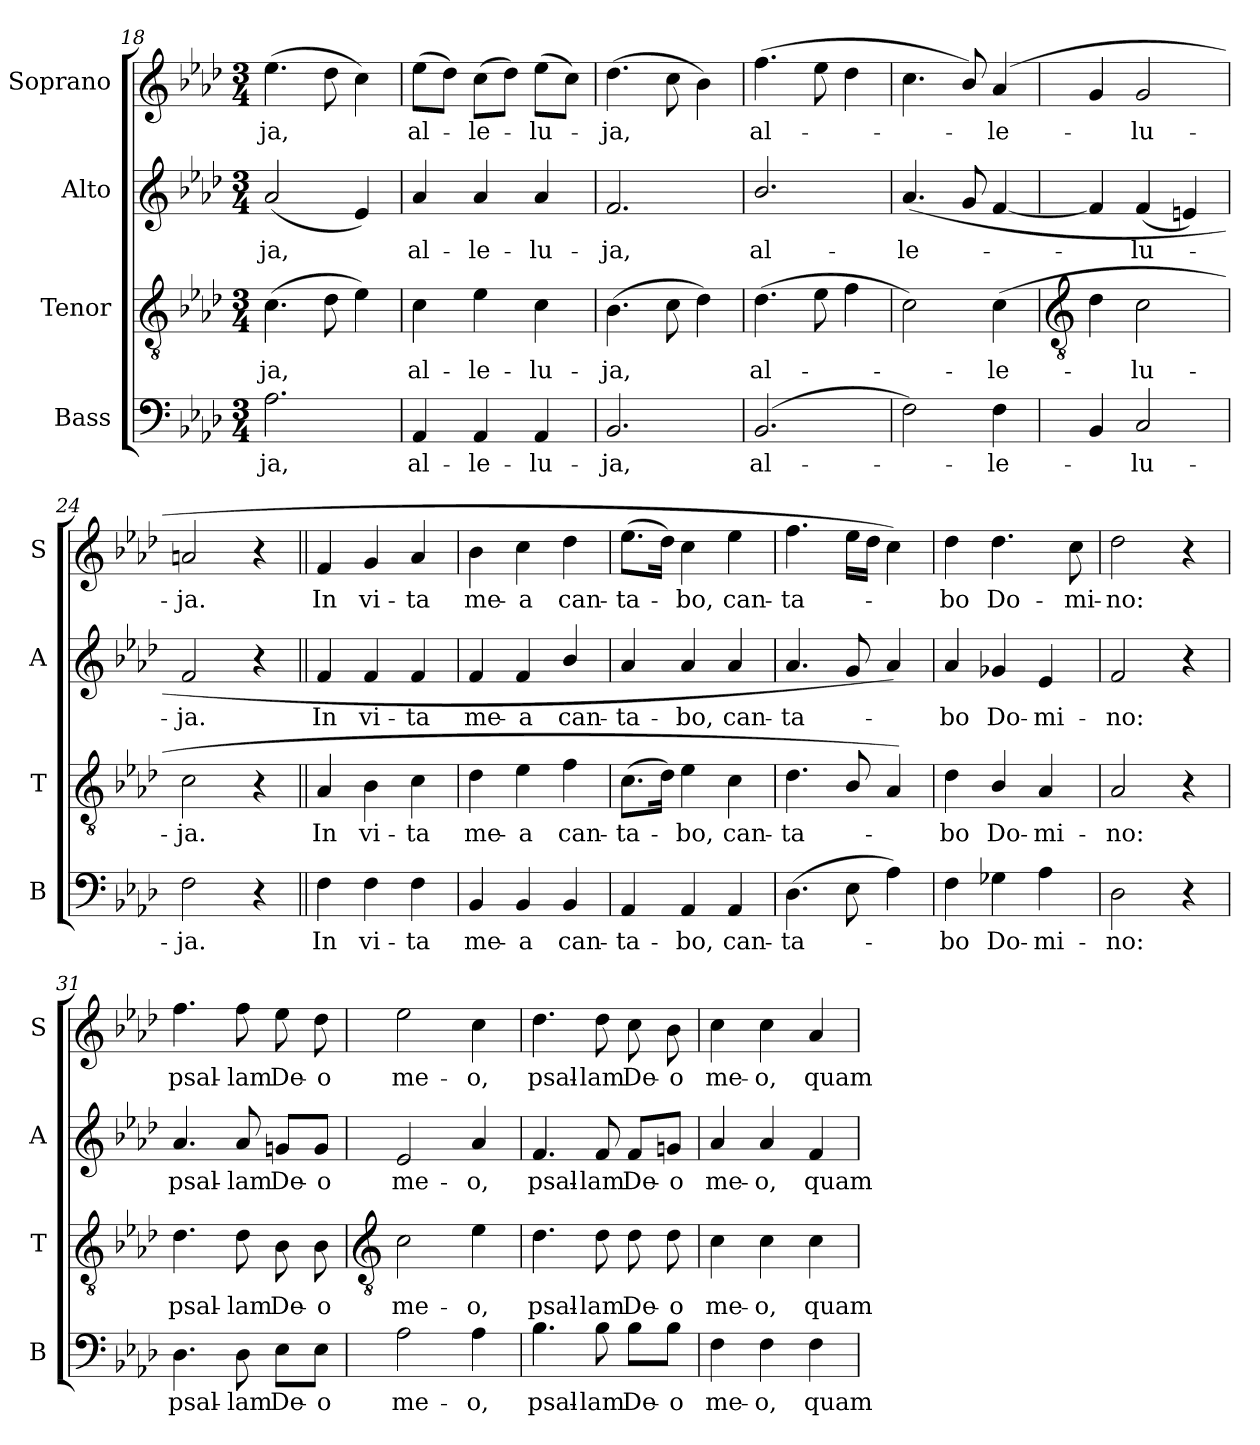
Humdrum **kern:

**kern	**text	**kern	**text	**kern	**text	**kern	**text
*part4	*part4	*part3	*part3	*part2	*part2	*part1	*part1
*staff4	*staff4	*staff3	*staff3	*staff2	*staff2	*staff1	*staff1
*I"Bass	*	*I"Tenor	*	*I"Alto	*	*I"Soprano	*
*I'B	*	*I'T	*	*I'A	*	*I'S	*
*clefF4	*	*clefGv2	*	*clefG2	*	*clefG2	*
*k[b-e-a-d-]	*	*k[b-e-a-d-]	*	*k[b-e-a-d-]	*	*k[b-e-a-d-]	*
*A-:	*	*A-:	*	*A-:	*	*A-:	*
*M3/4	*	*M3/4	*	*M3/4	*	*M3/4	*
=18	=18	=18	=18	=18	=18	=18	=18
!	!LO:LY:b	!	!LO:LY:b	!	!LO:LY:b	!	!LO:LY:b
2.A-	-ja,	(>4.c	-ja,	(<2a-	-ja,	(>4.ee-	ja,
.	.	8d-	.	.	.	8dd-	.
.	.	4e-)	.	4e-)	.	4cc)	.
=19	=19	=19	=19	=19	=19	=19	=19
!	!LO:LY:b	!	!LO:LY:b	!	!LO:LY:b	!	!LO:LY:b
4AA-	al-	4c	al-	4a-	al-	(>8ee-L	al-
.	.	.	.	.	.	8dd-J)	.
!	!LO:LY:b	!	!LO:LY:b	!	!LO:LY:b	!	!LO:LY:b
4AA-	-le-	4e-	-le-	4a-	-le-	(>8ccL	le-
.	.	.	.	.	.	8dd-J)	.
!	!LO:LY:b	!	!LO:LY:b	!	!LO:LY:b	!	!LO:LY:b
4AA-	-lu-	4c	-lu-	4a-	-lu-	(>8ee-L	lu-
.	.	.	.	.	.	8ccJ)	.
=20	=20	=20	=20	=20	=20	=20	=20
!	!LO:LY:b	!	!LO:LY:b	!	!LO:LY:b	!	!LO:LY:b
2.BB-	-ja,	(>4.B-	-ja,	2.f	-ja,	(>4.dd-	ja,
.	.	8c	.	.	.	8cc	.
.	.	4d-)	.	.	.	4b-)	.
=21	=21	=21	=21	=21	=21	=21	=21
!	!LO:LY:b	!	!LO:LY:b	!	!LO:LY:b	!	!LO:LY:b
(<2.BB-	al-	(>4.d-	al-	2.b-/	al-	(>4.ff	al-
.	.	8e-	.	.	.	8ee-	.
.	.	4f	.	.	.	4dd-	.
=22	=22	=22	=22	=22	=22	=22	=22
!	!	!	!	!	!LO:LY:b	!	!
2F)	.	2c)	.	(<4.a-	-le-	4.cc	.
.	.	.	.	8g	.	8b-/)	.
!	!LO:LY:b	!	!LO:LY:b	!	!	!	!LO:LY:b
4F	le-	(<4c	le-	[4f	.	(>4a-	le-
!!LO:LB:g=z
=23	=23	=23	=23	=23	=23	=23	=23
*	*	*clefGv2	*	*	*	*	*
4BB-	.	4d-	.	4f]	.	4g	.
!	!LO:LY:b	!	!LO:LY:b	!	!LO:LY:b	!	!LO:LY:b
2C	lu-	2c	lu-	(<4f	lu-	2g	lu-
.	.	.	.	4en)	.	.	.
=24	=24	=24	=24	=24	=24	=24	=24
!	!LO:LY:b	!	!LO:LY:b	!	!LO:LY:b	!	!LO:LY:b
2F	-ja.	2c	-ja.	2f	ja.	2an	-ja.
4r	.	4r	.	4r	.	4r	.
=25||	=25||	=25||	=25||	=25||	=25||	=25||	=25||
!	!LO:LY:b	!	!LO:LY:b	!	!LO:LY:b	!	!LO:LY:b
4F	In	4A-	In	4f	In	4f	In
!	!LO:LY:b	!	!LO:LY:b	!	!LO:LY:b	!	!LO:LY:b
4F	vi-	4B-	vi-	4f	vi-	4g	vi-
!	!LO:LY:b	!	!LO:LY:b	!	!LO:LY:b	!	!LO:LY:b
4F	-ta	4c	-ta	4f	-ta	4a-	-ta
=26	=26	=26	=26	=26	=26	=26	=26
!	!LO:LY:b	!	!LO:LY:b	!	!LO:LY:b	!	!LO:LY:b
4BB-	me-	4d-	me-	4f	me-	4b-	me-
!	!LO:LY:b	!	!LO:LY:b	!	!LO:LY:b	!	!LO:LY:b
4BB-	-a	4e-	-a	4f	-a	4cc	-a
!	!LO:LY:b	!	!LO:LY:b	!	!LO:LY:b	!	!LO:LY:b
4BB-	can-	4f	can-	4b-/	can-	4dd-	can-
=27	=27	=27	=27	=27	=27	=27	=27
!	!LO:LY:b	!	!LO:LY:b	!	!LO:LY:b	!	!LO:LY:b
4AA-	-ta-	(>8.cL	-ta-	4a-	-ta-	(>8.ee-L	-ta-
.	.	16d-J)	.	.	.	16dd-J)	.
!	!LO:LY:b	!	!LO:LY:b	!	!LO:LY:b	!	!LO:LY:b
4AA-	-bo,	4e-	bo,	4a-	-bo,	4cc	bo,
!	!LO:LY:b	!	!LO:LY:b	!	!LO:LY:b	!	!LO:LY:b
4AA-	can-	4c	can-	4a-	can-	4ee-	can-
=28	=28	=28	=28	=28	=28	=28	=28
!	!LO:LY:b	!	!LO:LY:b	!	!LO:LY:b	!	!LO:LY:b
(>4.D-	-ta-	4.d-	-ta-	4.a-	-ta-	4.ff	-ta-
8E-	.	8B-/	.	8g	.	16ee-LL	.
.	.	.	.	.	.	16dd-JJ	.
4A-)	.	4A-)	.	4a-)	.	4cc)	.
=29	=29	=29	=29	=29	=29	=29	=29
!	!LO:LY:b	!	!LO:LY:b	!	!LO:LY:b	!	!LO:LY:b
4F	bo	4d-	bo	4a-	bo	4dd-	bo
!	!LO:LY:b	!	!LO:LY:b	!	!LO:LY:b	!	!LO:LY:b
4G-X	Do-	4B-/	Do-	4g-X	Do-	4.dd-	Do-
!	!LO:LY:b	!	!LO:LY:b	!	!LO:LY:b	!	!
4A-	-mi-	4A-	-mi-	4e-	-mi-	.	.
!	!	!	!	!	!	!	!LO:LY:b
.	.	.	.	.	.	8cc	-mi-
=30	=30	=30	=30	=30	=30	=30	=30
!	!LO:LY:b	!	!LO:LY:b	!	!LO:LY:b	!	!LO:LY:b
2D-	-no:	2A-	-no:	2f	-no:	2dd-	-no:
4r	.	4r	.	4r	.	4r	.
=31	=31	=31	=31	=31	=31	=31	=31
!	!LO:LY:b	!	!LO:LY:b	!	!LO:LY:b	!	!LO:LY:b
4.D-	psal-	4.d-	psal-	4.a-	psal-	4.ff	psal-
!	!LO:LY:b	!	!LO:LY:b	!	!LO:LY:b	!	!LO:LY:b
8D-	-lam	8d-	-lam	8a-	-lam	8ff	-lam
!	!LO:LY:b	!	!LO:LY:b	!	!LO:LY:b	!	!LO:LY:b
8E-\L	De-	8B-	De-	8gn/L	De-	8ee-	De-
!	!LO:LY:b	!	!LO:LY:b	!	!LO:LY:b	!	!LO:LY:b
8E-\J	-o	8B-	-o	8g/J	-o	8dd-	-o
!!LO:LB:g=z
=32	=32	=32	=32	=32	=32	=32	=32
*	*	*clefGv2	*	*	*	*	*
!	!LO:LY:b	!	!LO:LY:b	!	!LO:LY:b	!	!LO:LY:b
2A-	me-	2c	me-	2e-	me-	2ee-	me-
!	!LO:LY:b	!	!LO:LY:b	!	!LO:LY:b	!	!LO:LY:b
4A-	-o,	4e-	-o,	4a-	-o,	4cc	-o,
=33	=33	=33	=33	=33	=33	=33	=33
!	!LO:LY:b	!	!LO:LY:b	!	!LO:LY:b	!	!LO:LY:b
4.B-	psal-	4.d-	psal-	4.f	psal-	4.dd-	psal-
!	!LO:LY:b	!	!LO:LY:b	!	!LO:LY:b	!	!LO:LY:b
8B-	-lam	8d-	-lam	8f	-lam	8dd-	-lam
!	!LO:LY:b	!	!LO:LY:b	!	!LO:LY:b	!	!LO:LY:b
8B-\L	De-	8d-	De-	8f/L	De-	8cc	De-
!	!LO:LY:b	!	!LO:LY:b	!	!LO:LY:b	!	!LO:LY:b
8B-\J	-o	8d-	-o	8gn/J	-o	8b-	-o
=34	=34	=34	=34	=34	=34	=34	=34
!	!LO:LY:b	!	!LO:LY:b	!	!LO:LY:b	!	!LO:LY:b
4F	me-	4c	me-	4a-	me-	4cc	me-
!	!LO:LY:b	!	!LO:LY:b	!	!LO:LY:b	!	!LO:LY:b
4F	-o,	4c	-o,	4a-	-o,	4cc	-o,
!	!LO:LY:b	!	!LO:LY:b	!	!LO:LY:b	!	!LO:LY:b
4F	quam-	4c	quam-	4f	quam-	4a-	quam-
=	=	=	=	=	=	=	=
*-	*-	*-	*-	*-	*-	*-	*-
